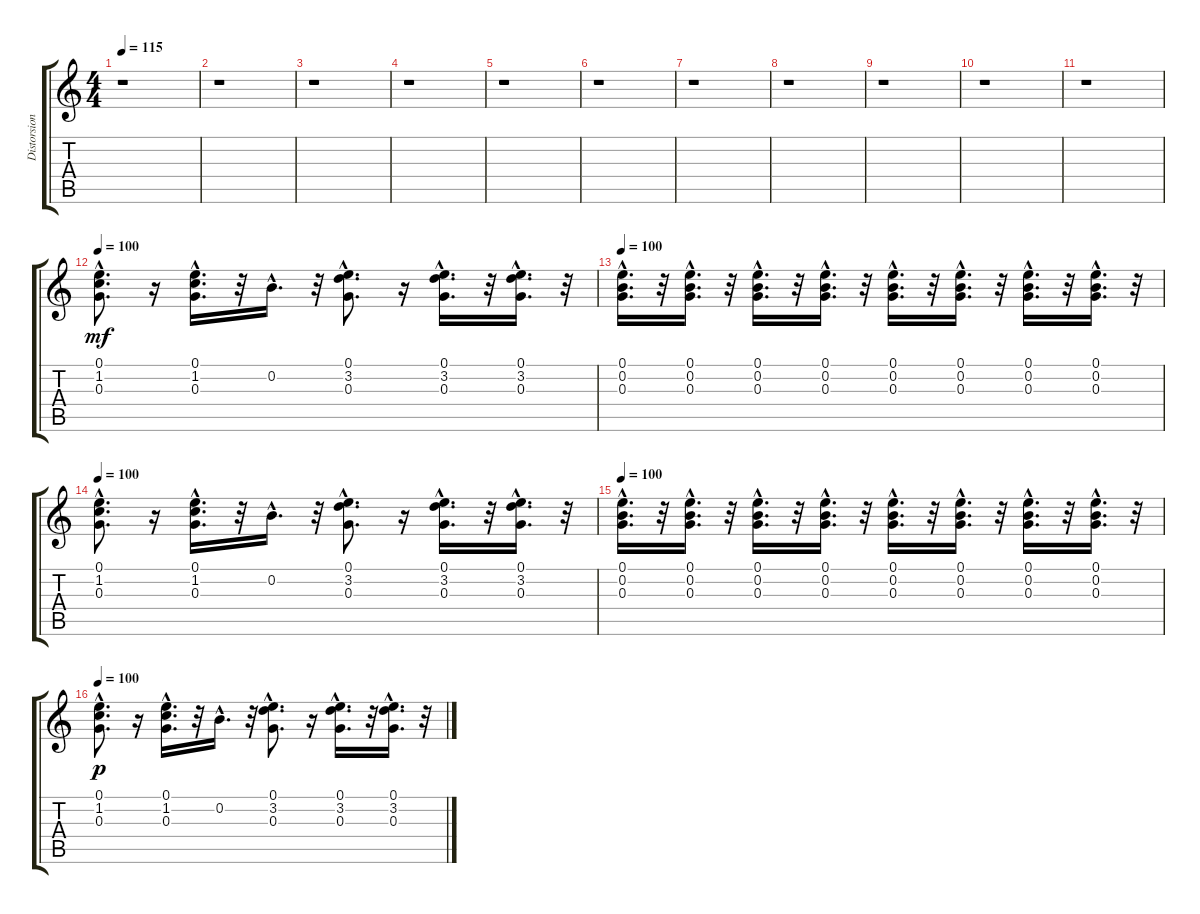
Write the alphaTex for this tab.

\track ("Distorsion" "Distorsion") {instrument distortionguitar}
\staff {score tabs}
\tuning (E4 B3 G3 D3 A2 E2) {hide}
\ts (4 4)
\tempo 115
\clef g2
\ks c
r.1{dy mf} |
r.1 |
r.1 |
r.1 |
r.1 |
r.1 |
r.1 |
r.1 |
r.1 |
r.1 |
r.1 |
\tempo 100
(0.1{hac} 1.2{hac} 0.3{hac}).8{d} r.16 (0.1{hac} 1.2{hac} 0.3{hac}).16{d} r.32 0.2{hac}.16{d} r.32 (0.1{hac} 3.2{hac} 0.3{hac}).8{d} r.16 (0.1{hac} 3.2{hac} 0.3{hac}).16{d} r.32 (0.1{hac} 3.2{hac} 0.3{hac}).16{d} r.32 |
\tempo 100
(0.1{hac} 0.2{hac} 0.3{hac}).16{d} r.32 (0.1{hac} 0.2{hac} 0.3{hac}).16{d} r.32 (0.1{hac} 0.2{hac} 0.3{hac}).16{d} r.32 (0.1{hac} 0.2{hac} 0.3{hac}).16{d} r.32 (0.1{hac} 0.2{hac} 0.3{hac}).16{d} r.32 (0.1{hac} 0.2{hac} 0.3{hac}).16{d} r.32 (0.1{hac} 0.2{hac} 0.3{hac}).16{d} r.32 (0.1{hac} 0.2{hac} 0.3{hac}).16{d} r.32 |
\tempo 100
(0.1{hac} 1.2{hac} 0.3{hac}).8{d} r.16 (0.1{hac} 1.2{hac} 0.3{hac}).16{d} r.32 0.2{hac}.16{d} r.32 (0.1{hac} 3.2{hac} 0.3{hac}).8{d} r.16 (0.1{hac} 3.2{hac} 0.3{hac}).16{d} r.32 (0.1{hac} 3.2{hac} 0.3{hac}).16{d} r.32 |
\tempo 100
(0.1{hac} 0.2{hac} 0.3{hac}).16{d} r.32 (0.1{hac} 0.2{hac} 0.3{hac}).16{d} r.32 (0.1{hac} 0.2{hac} 0.3{hac}).16{d} r.32 (0.1{hac} 0.2{hac} 0.3{hac}).16{d} r.32 (0.1{hac} 0.2{hac} 0.3{hac}).16{d} r.32 (0.1{hac} 0.2{hac} 0.3{hac}).16{d} r.32 (0.1{hac} 0.2{hac} 0.3{hac}).16{d} r.32 (0.1{hac} 0.2{hac} 0.3{hac}).16{d} r.32 |
\tempo 100
(0.1{hac} 1.2{hac} 0.3{hac}).8{d dy p} r.16 (0.1{hac} 1.2{hac} 0.3{hac}).16{d} r.32 0.2{hac}.16{d} r.32 (0.1{hac} 3.2{hac} 0.3{hac}).8{d} r.16 (0.1{hac} 3.2{hac} 0.3{hac}).16{d} r.32 (0.1{hac} 3.2{hac} 0.3{hac}).16{d} r.32
